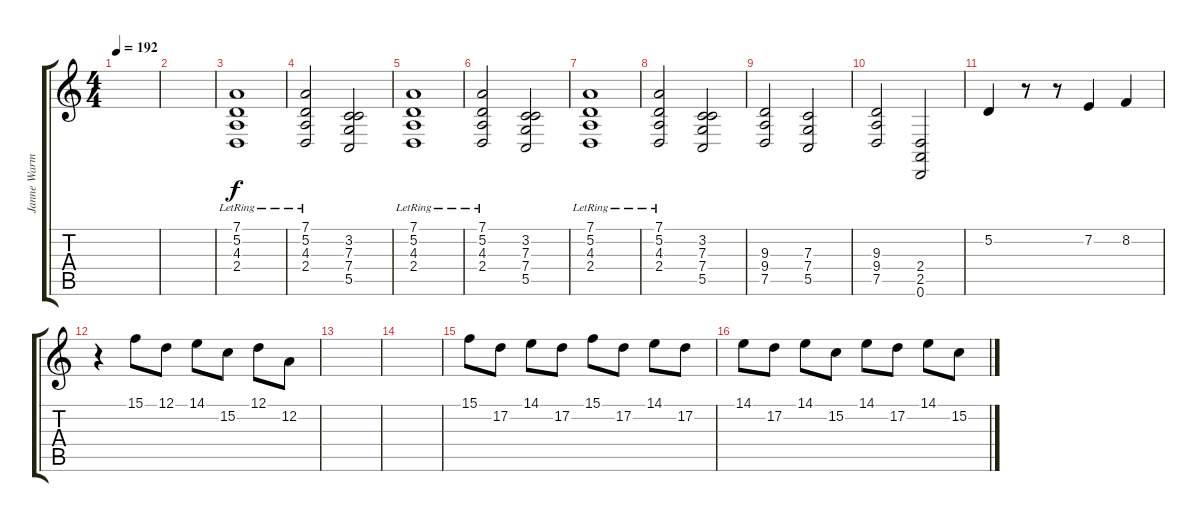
\track ("Janne Warman " "Janne Warm") {instrument stringensemble1}
\staff {score tabs}
\tuning (D4 A3 F3 C3 G2 D2) {hide}
\ts (4 4)
\tempo 192
\clef g2
\ks c
|
|
(7.1{lr} 5.2 4.3 2.4).1 |
(7.1 5.2 4.3{lr} 2.4).2 (3.2 7.3 7.4 5.5).2 |
(7.1{lr} 5.2 4.3 2.4).1 |
(7.1 5.2 4.3{lr} 2.4).2 (3.2 7.3 7.4 5.5).2 |
(7.1{lr} 5.2 4.3 2.4).1 |
(7.1 5.2 4.3{lr} 2.4).2 (3.2 7.3 7.4 5.5).2 |
(9.3 9.4 7.5).2 (7.3 7.4 5.5).2 |
(9.3 9.4 7.5).2 (2.4 2.5 0.6).2 |
5.2.4 r.8 r.8 7.2.4 8.2.4 |
r.4 15.1.8 12.1.8 14.1.8 15.2.8 12.1.8 12.2.8 |
|
|
15.1.8 17.2.8 14.1.8 17.2.8 15.1.8 17.2.8 14.1.8 17.2.8 |
14.1.8 17.2.8 14.1.8 15.2.8 14.1.8 17.2.8 14.1.8 15.2.8
